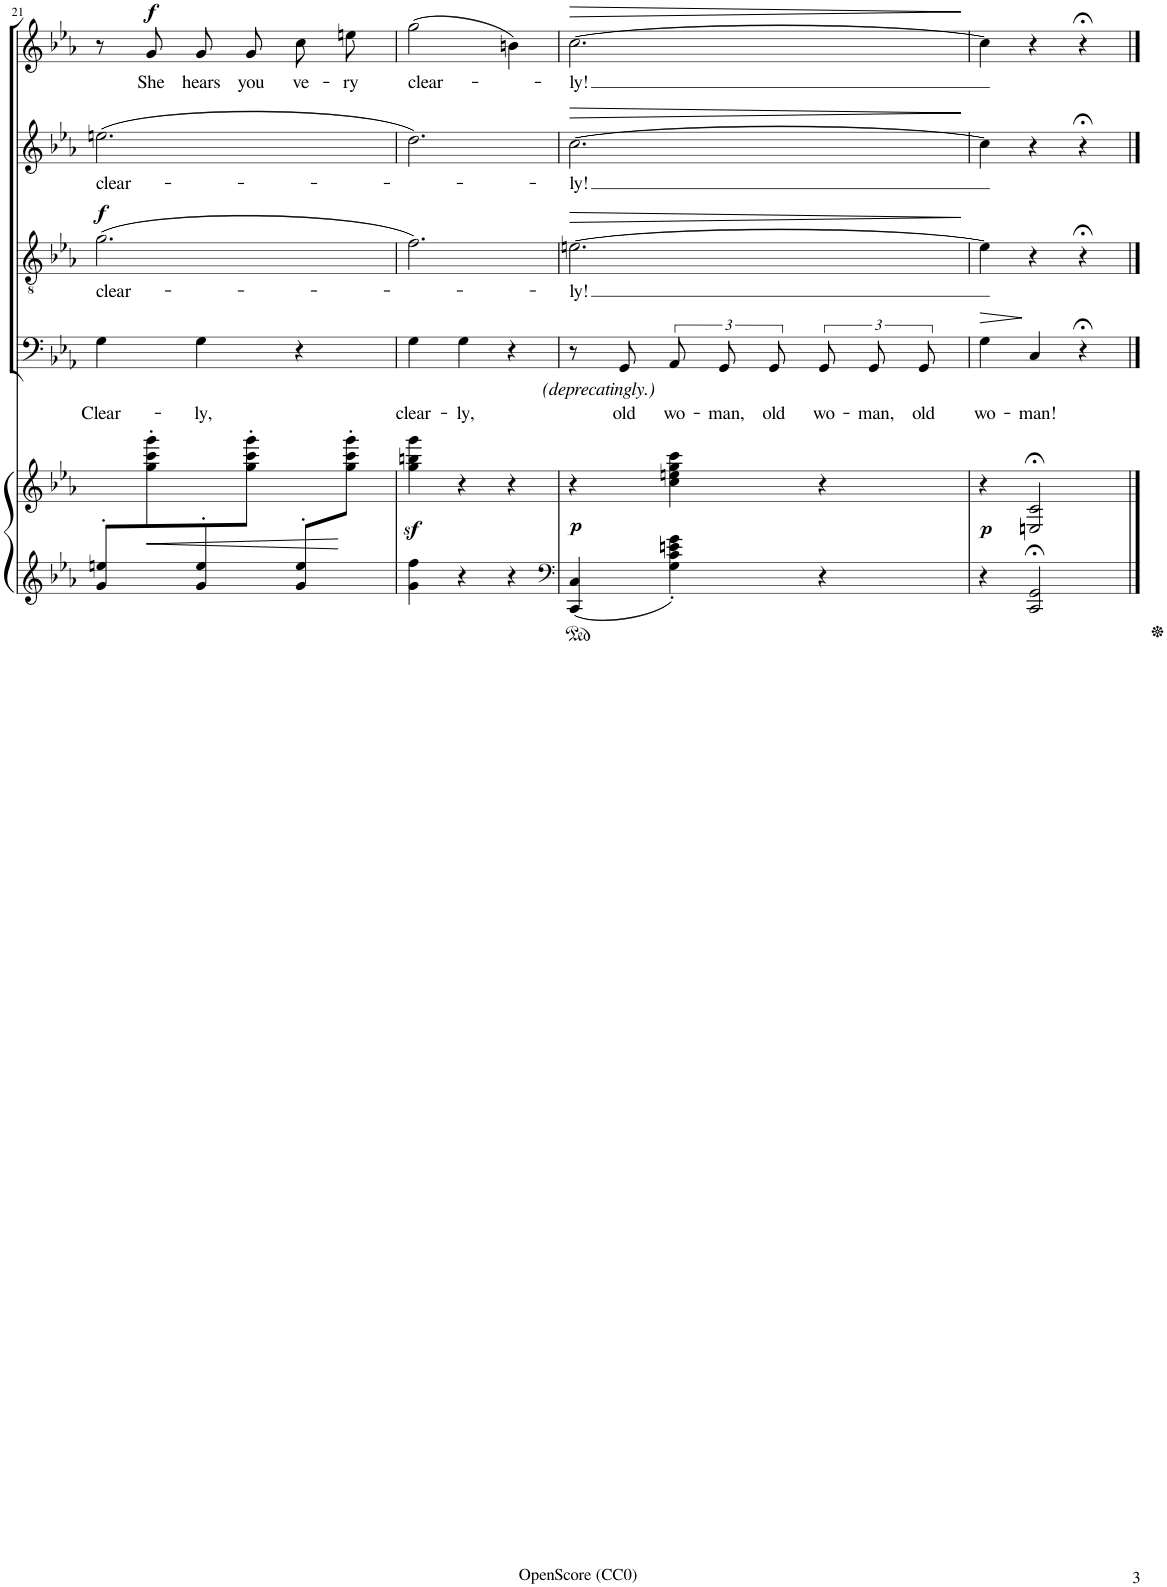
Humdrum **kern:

**kern	**kern	**dynam	**kern	**text	**dynam	**kern	**text	**dynam	**kern	**text	**dynam	**kern	**text	**dynam
*part5	*part5	*part5	*part4	*part4	*part4	*part3	*part3	*part3	*part2	*part2	*part2	*part1	*part1	*part1
*staff6	*staff5	*staff5/6	*staff4	*staff4	*staff4	*staff3	*staff3	*staff3	*staff2	*staff2	*staff2	*staff1	*staff1	*staff1
*I"Piano	*	*	*I"Bass	*	*	*I"Tenor	*	*	*I"Alto	*	*	*I"Soprano	*	*
*I'Pno	*	*	*	*	*	*	*	*	*	*	*	*	*	*
!!LO:PB:g=z
*clefG2	*clefG2	*	*clefF4	*	*	*clefGv2	*	*	*clefG2	*	*	*clefG2	*	*
*	*	*	*	*	*	*Trd1c2	*	*	*Trd4c7	*	*	*	*	*
*k[b-e-a-]	*k[b-e-a-]	*	*k[b-e-a-]	*	*	*k[b-e-a-]	*	*	*k[b-e-a-]	*	*	*k[b-e-a-]	*	*
*M3/4	*M3/4	*	*M3/4	*	*	*M3/4	*	*	*M3/4	*	*	*M3/4	*	*
=21	=21	=21	=21	=21	=21	=21	=21	=21	=21	=21	=21	=21	=21	=21
*^	*	*	*	*	*	*	*	*	*	*	*	*	*	*
!	!	!	!	!	!LO:LY:b	!	!	!LO:LY:b	!LO:DY:a	!	!LO:LY:b	!	!	!	!
8g/'> 8een/'>L	2.ryy	8ryy	.	4G\	Clear-	.	(2.g\	clear-	f	(2.een\	clear-	.	8r	.	.
!	!	!	!LO:HP:b	!	!	!	!	!	!	!	!	!	!	!LO:LY:b	!LO:DY:a
8ryy	.	8gg\'> 8ccc\'> 8ggg\'>	<	.	.	.	.	.	.	.	.	.	8g/	She	f
!	!	!	!	!	!LO:LY:b	!	!	!	!	!	!	!	!	!LO:LY:b	!
8g/'> 8ee/'>	.	8ryy	.	4G\	-ly,	.	.	.	.	.	.	.	8g/L	hears	.
!	!	!	!	!	!	!	!	!	!	!	!	!	!	!LO:LY:b	!
8ryy	.	8gg\'> 8ccc\'> 8ggg\'>J	.	.	.	.	.	.	.	.	.	.	8g/J	you	.
!	!	!	!	!	!	!	!	!	!	!	!	!	!	!LO:LY:b	!
8g/'> 8ee/'>L	.	8ryy	.	4r	.	.	.	.	.	.	.	.	8cc\L	ve-	.
!	!	!	!	!	!	!	!	!	!	!	!	!	!	!LO:LY:b	!
8ryy	.	8gg\'> 8ccc\'> 8ggg\'>J	[	.	.	.	.	.	.	.	.	.	8een\J	-ry	.
*v	*v	*	*	*	*	*	*	*	*	*	*	*	*	*	*
=22	=22	=22	=22	=22	=22	=22	=22	=22	=22	=22	=22	=22	=22	=22
!	!	!	!	!LO:LY:b	!	!	!	!	!	!	!	!	!LO:LY:b	!
4g\ 4ff\	4gg\z< 4bbn\z< 4ggg\z<	.	4G\	clear-	.	2.f\)	.	.	2.dd\)	.	.	(2gg\	clear-	.
!	!	!	!	!LO:LY:b	!	!	!	!	!	!	!	!	!	!
4r	4r	.	4G\	-ly,	.	.	.	.	.	.	.	.	.	.
4r	4r	.	4r	.	.	.	.	.	.	.	.	4bn\)	.	.
=23	=23	=23	=23	=23	=23	=23	=23	=23	=23	=23	=23	=23	=23	=23
*clefF4	*	*	*	*	*	*	*	*	*	*	*	*	*	*
!	!	!	!LO:TX:b:i:t=(deprecatingly.)	!	!	!	!	!	!	!	!	!	!	!
!	!	!LO:DY:b	!	!	!	!	!LO:LY:b	!LO:HP:b	!	!LO:LY:b	!LO:HP:b	!	!LO:LY:b	!LO:HP:b
4CC/ 4C/	4r	p	8r	.	.	[2.en\	-ly!	>	[2.cc\	-ly!	>	[2.cc\	-ly!	>
!	!	!	!	!LO:LY:b	!	!	!	!	!	!	!	!	!	!
.	.	.	8GG/	old	.	.	.	.	.	.	.	.	.	.
!	!	!	!	!LO:LY:b	!	!	!	!	!	!	!	!	!	!
4G\'< 4c\'< 4en\'< 4g\'<	4cc\ 4een\ 4gg\ 4ccc\	.	12AA-/L	wo-	.	.	.	.	.	.	.	.	.	.
!	!	!	!	!LO:LY:b	!	!	!	!	!	!	!	!	!	!
.	.	.	12GG/	-man,	.	.	.	.	.	.	.	.	.	.
!	!	!	!	!LO:LY:b	!	!	!	!	!	!	!	!	!	!
.	.	.	12GG/J	old	.	.	.	.	.	.	.	.	.	.
!	!	!	!	!LO:LY:b	!	!	!	!	!	!	!	!	!	!
4r	4r	.	12GG/L	wo-	.	.	.	.	.	.	.	.	.	.
!	!	!	!	!LO:LY:b	!	!	!	!	!	!	!	!	!	!
.	.	.	12GG/	-man,	.	.	.	.	.	.	.	.	.	.
!	!	!	!	!LO:LY:b	!	!	!	!	!	!	!	!	!	!
.	.	.	12GG/J	old	.	.	.	.	.	.	.	.	.	.
.	.	.	.	.	.	.	.	]	.	.	]	.	.	]
=24	=24	=24	=24	=24	=24	=24	=24	=24	=24	=24	=24	=24	=24	=24
!	!	!LO:DY:b	!	!LO:LY:b	!LO:HP:b	!	!	!	!	!	!	!	!	!
4r	4r	p	4G\	wo-	>	4e\]	.	.	4cc\]	.	.	4cc\]	.	.
!	!	!	!	!LO:LY:b	!	!	!	!	!	!	!	!	!	!
2CC/;< 2GG/;<	2En/;< 2c/;<	.	4C/	-man!	]	4r	.	.	4r	.	.	4r	.	.
.	.	.	4r;<	.	.	4r;<	.	.	4r;<	.	.	4r;<	.	.
==	==	==	==	==	==	==	==	==	==	==	==	==	==	==
*-	*-	*-	*-	*-	*-	*-	*-	*-	*-	*-	*-	*-	*-	*-
